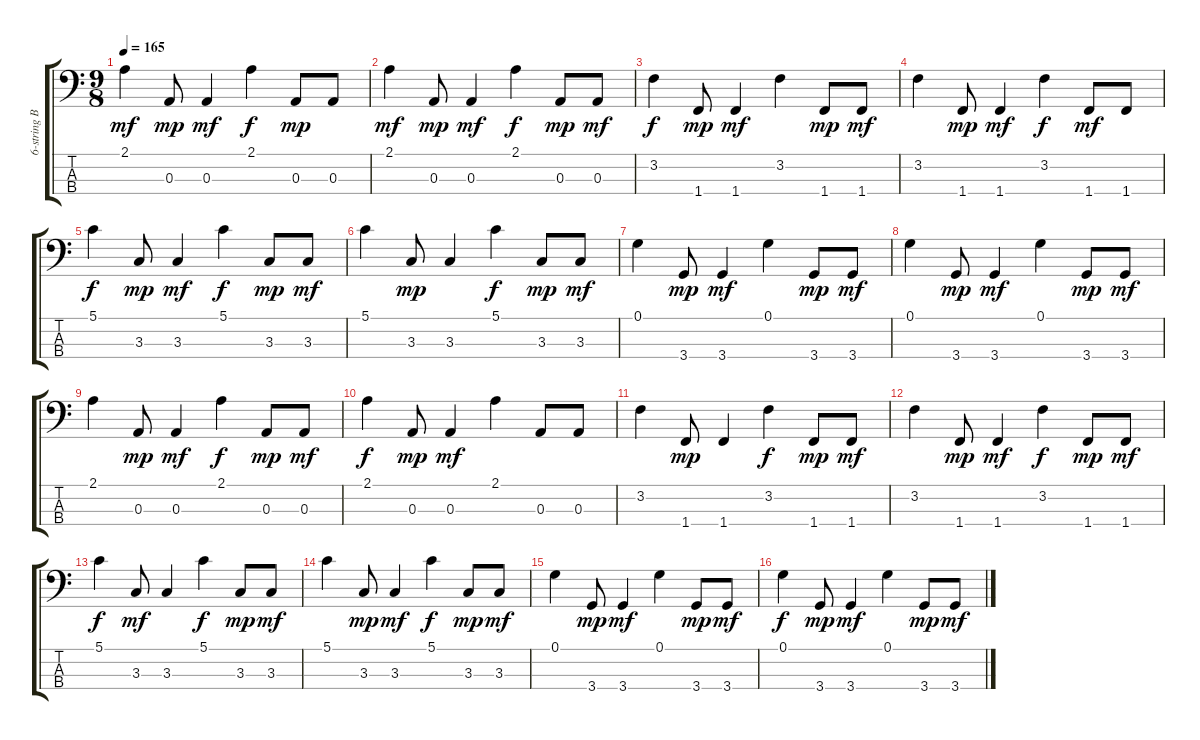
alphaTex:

\track ("6-string Bass Guitar" "6-string B") {instrument electricbassfinger}
\staff {score tabs}
\tuning (G2 D2 A1 E1) {hide}
\ts (9 8)
\tempo 165
\clef f4
\ks c
2.1.4{dy mf} 0.3.8{dy mp} 0.3.4{dy mf} 2.1.4{dy f} 0.3.8{dy mp} 0.3.8 |
2.1.4{dy mf} 0.3.8{dy mp} 0.3.4{dy mf} 2.1.4{dy f} 0.3.8{dy mp} 0.3.8{dy mf} |
3.2.4{dy f} 1.4.8{dy mp} 1.4.4{dy mf} 3.2.4 1.4.8{dy mp} 1.4.8{dy mf} |
3.2.4 1.4.8{dy mp} 1.4.4{dy mf} 3.2.4{dy f} 1.4.8{dy mf} 1.4.8 |
5.1.4{dy f} 3.3.8{dy mp} 3.3.4{dy mf} 5.1.4{dy f} 3.3.8{dy mp} 3.3.8{dy mf} |
5.1.4 3.3.8{dy mp} 3.3.4 5.1.4{dy f} 3.3.8{dy mp} 3.3.8{dy mf} |
0.1.4 3.4.8{dy mp} 3.4.4{dy mf} 0.1.4 3.4.8{dy mp} 3.4.8{dy mf} |
0.1.4 3.4.8{dy mp} 3.4.4{dy mf} 0.1.4 3.4.8{dy mp} 3.4.8{dy mf} |
2.1.4 0.3.8{dy mp} 0.3.4{dy mf} 2.1.4{dy f} 0.3.8{dy mp} 0.3.8{dy mf} |
2.1.4{dy f} 0.3.8{dy mp} 0.3.4{dy mf} 2.1.4 0.3.8 0.3.8 |
3.2.4 1.4.8{dy mp} 1.4.4 3.2.4{dy f} 1.4.8{dy mp} 1.4.8{dy mf} |
3.2.4 1.4.8{dy mp} 1.4.4{dy mf} 3.2.4{dy f} 1.4.8{dy mp} 1.4.8{dy mf} |
5.1.4{dy f} 3.3.8{dy mf} 3.3.4 5.1.4{dy f} 3.3.8{dy mp} 3.3.8{dy mf} |
5.1.4 3.3.8{dy mp} 3.3.4{dy mf} 5.1.4{dy f} 3.3.8{dy mp} 3.3.8{dy mf} |
0.1.4 3.4.8{dy mp} 3.4.4{dy mf} 0.1.4 3.4.8{dy mp} 3.4.8{dy mf} |
0.1.4{dy f} 3.4.8{dy mp} 3.4.4{dy mf} 0.1.4 3.4.8{dy mp} 3.4.8{dy mf}
